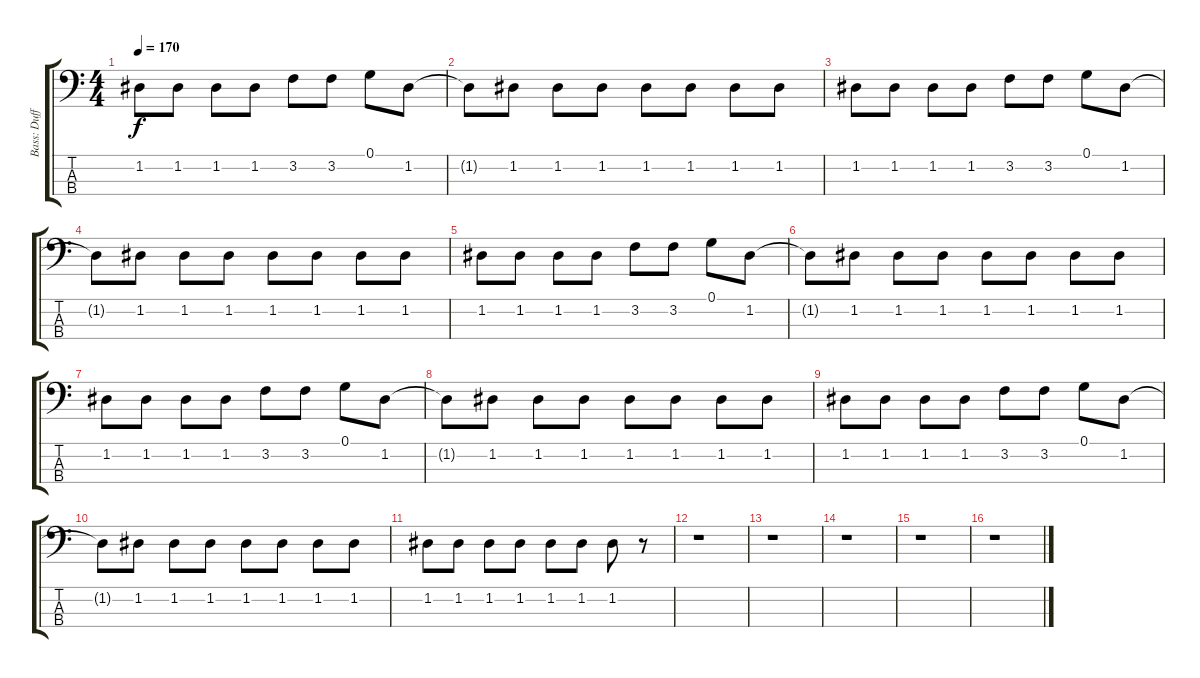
\track ("Bass: Duff" "Bass: Duff") {instrument electricbassfinger}
\staff {score tabs}
\tuning (G2 D2 A1 E1) {hide}
\ts (4 4)
\tempo 170
\clef f4
\ks c
1.2.8{dy f} 1.2.8 1.2.8 1.2.8 3.2.8 3.2.8 0.1.8 1.2.8 |
1.2{t}.8 1.2.8 1.2.8 1.2.8 1.2.8 1.2.8 1.2.8 1.2.8 |
1.2.8 1.2.8 1.2.8 1.2.8 3.2.8 3.2.8 0.1.8 1.2.8 |
1.2{t}.8 1.2.8 1.2.8 1.2.8 1.2.8 1.2.8 1.2.8 1.2.8 |
1.2.8 1.2.8 1.2.8 1.2.8 3.2.8 3.2.8 0.1.8 1.2.8 |
1.2{t}.8 1.2.8 1.2.8 1.2.8 1.2.8 1.2.8 1.2.8 1.2.8 |
1.2.8 1.2.8 1.2.8 1.2.8 3.2.8 3.2.8 0.1.8 1.2.8 |
1.2{t}.8 1.2.8 1.2.8 1.2.8 1.2.8 1.2.8 1.2.8 1.2.8 |
1.2.8 1.2.8 1.2.8 1.2.8 3.2.8 3.2.8 0.1.8 1.2.8 |
1.2{t}.8 1.2.8 1.2.8 1.2.8 1.2.8 1.2.8 1.2.8 1.2.8 |
1.2.8 1.2.8 1.2.8 1.2.8 1.2.8 1.2.8 1.2.8 r.8 |
r.1 |
r.1 |
r.1 |
r.1 |
r.1
